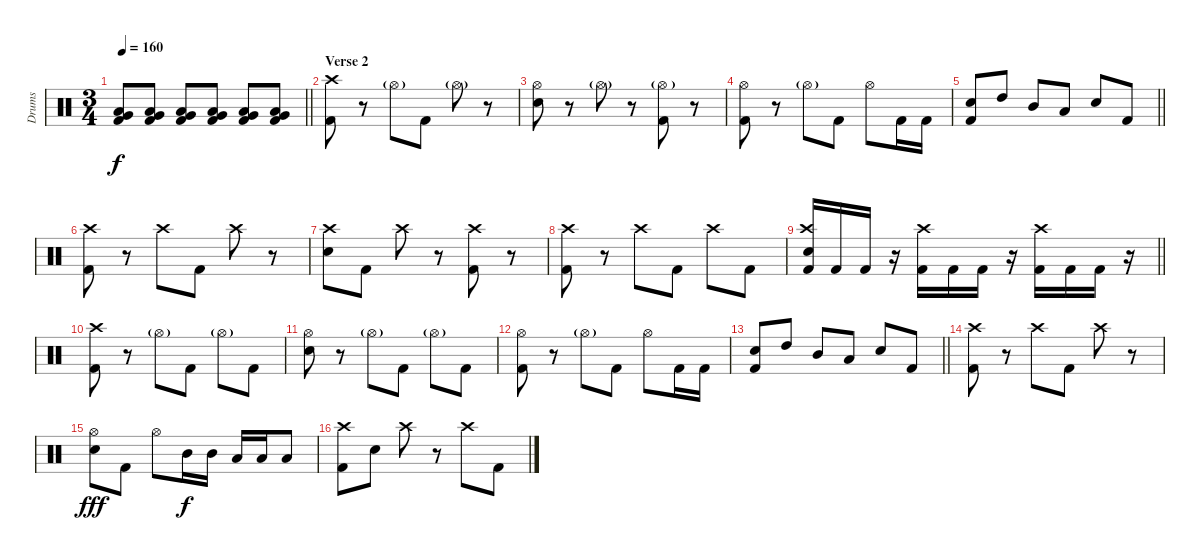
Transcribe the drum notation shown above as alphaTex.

\track ("Drums" "Drums") {instrument percussion}
\staff {score}
\articulation defaults
\ts (3 4)
\tempo 160
\clef neutral
\barLineRight lightlight
\ks c
("Low Floor Tom (hit)" "Very Low Tom (hit)" "Kick (hit) 2").8{dy f} ("Low Floor Tom (hit)" "Very Low Tom (hit)" "Kick (hit) 2").8 ("Low Floor Tom (hit)" "Very Low Tom (hit)" "Kick (hit) 2").8 ("Low Floor Tom (hit)" "Very Low Tom (hit)" "Kick (hit) 2").8 ("Low Floor Tom (hit)" "Very Low Tom (hit)" "Kick (hit) 2").8 ("Low Floor Tom (hit)" "Very Low Tom (hit)" "Kick (hit) 2").8 |
\section ("" "Verse 2")
("Crash high (hit)" "Kick (hit) 2").8 r.8 "Hi-Hat (open)"{g}.8 "Kick (hit) 2".8 "Hi-Hat (open)"{g}.8 r.8 |
("Hi-Hat (open)" "Electric Snare (hit)").8 r.8 "Hi-Hat (open)"{g}.8 r.8 ("Hi-Hat (open)"{g} "Kick (hit) 2").8 r.8 |
("Hi-Hat (open)" "Kick (hit) 2").8 r.8 "Hi-Hat (open)"{g}.8 "Kick (hit) 2".8 "Hi-Hat (open)".8 "Kick (hit) 2".16 "Kick (hit) 2".16 |
\barLineRight lightlight
("Electric Snare (hit)" "Kick (hit) 2").8 "High Tom (hit)".8 "Mid Tom (hit)".8 "Low Tom (hit)".8 "Electric Snare (hit)".8 "Kick (hit) 2".8 |
("Crash high (hit)" "Kick (hit) 2").8 r.8 "Crash high (hit)".8 "Kick (hit) 2".8 "Crash high (hit)".8 r.8 |
("Crash high (hit)" "Electric Snare (hit)").8 "Kick (hit) 2".8 "Crash high (hit)".8 r.8 ("Crash high (hit)" "Kick (hit) 2").8 r.8 |
("Crash high (hit)" "Kick (hit) 2").8 r.8 "Crash high (hit)".8 "Kick (hit) 2".8 "Crash high (hit)".8 "Kick (hit) 2".8 |
\barLineRight lightlight
("Crash high (hit)" "Electric Snare (hit)" "Kick (hit) 2").16 "Kick (hit) 2".16 "Kick (hit) 2".16 r.16 ("Crash high (hit)" "Kick (hit) 2").16 "Kick (hit) 2".16 "Kick (hit) 2".16 r.16 ("Crash high (hit)" "Kick (hit) 2").16 "Kick (hit) 2".16 "Kick (hit) 2".16 r.16 |
("Crash high (hit)" "Kick (hit) 2").8 r.8 "Hi-Hat (open)"{g}.8 "Kick (hit) 2".8 "Hi-Hat (open)"{g}.8 "Kick (hit) 2".8 |
("Hi-Hat (open)" "Electric Snare (hit)").8 r.8 "Hi-Hat (open)"{g}.8 "Kick (hit) 2".8 "Hi-Hat (open)"{g}.8 "Kick (hit) 2".8 |
("Hi-Hat (open)" "Kick (hit) 2").8 r.8 "Hi-Hat (open)"{g}.8 "Kick (hit) 2".8 "Hi-Hat (open)".8 "Kick (hit) 2".16 "Kick (hit) 2".16 |
\barLineRight lightlight
("Electric Snare (hit)" "Kick (hit) 2").8 "High Tom (hit)".8 "Mid Tom (hit)".8 "Low Tom (hit)".8 "Electric Snare (hit)".8 "Kick (hit) 2".8 |
("Crash high (hit)" "Kick (hit) 2").8 r.8 "Crash high (hit)".8 "Kick (hit) 2".8 "Crash high (hit)".8 r.8 |
("Hi-Hat (open)" "Electric Snare (hit)").8{dy fff} "Kick (hit) 2".8 "Hi-Hat (open)".8 "Mid Tom (hit)".16{dy f} "Mid Tom (hit)".16 "Low Tom (hit)".16 "Low Tom (hit)".16 "Low Floor Tom (hit)".8 |
("Crash high (hit)" "Kick (hit) 2").8 "Electric Snare (hit)".8 "Crash high (hit)".8 r.8 "Crash high (hit)".8 "Kick (hit) 2".8
